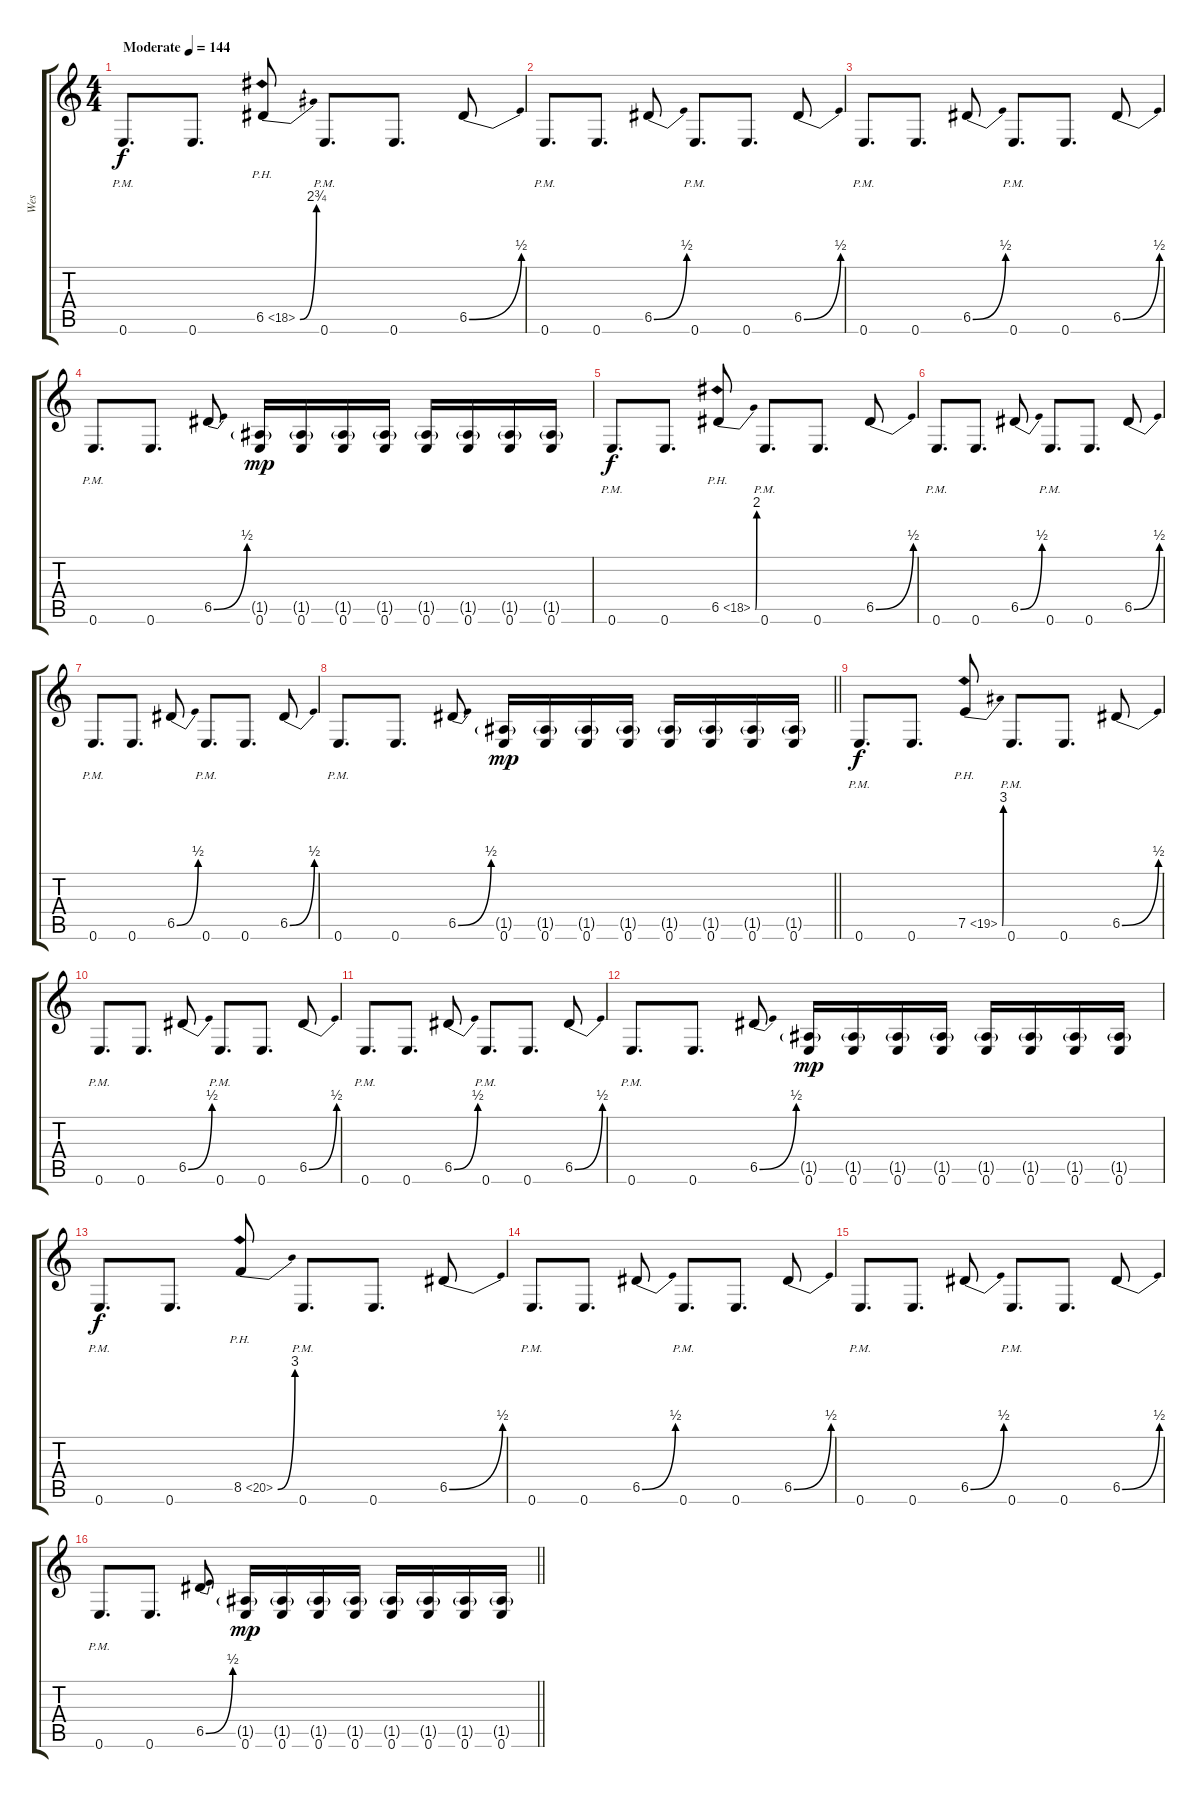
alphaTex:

\track ("Wes" "Wes") {instrument overdrivenguitar}
\staff {score tabs}
\tuning (E4 B3 G3 D3 A2 E2) {hide}
\ts (4 4)
\tempo (144 "Moderate")
\clef g2
\ks c
0.6{pm}.8{d dy f instrument overdrivenguitar} 0.6.8{d} 6.5{be (bend 0 0 60 11) ph 12}.8 0.6{pm}.8{d} 0.6.8{d} 6.5{be (bend 0 0 60 2)}.8 |
0.6{pm}.8{d} 0.6.8{d} 6.5{be (bend 0 0 60 2)}.8 0.6{pm}.8{d} 0.6.8{d} 6.5{be (bend 0 0 60 2)}.8 |
0.6{pm}.8{d} 0.6.8{d} 6.5{be (bend 0 0 60 2)}.8 0.6{pm}.8{d} 0.6.8{d} 6.5{be (bend 0 0 60 2)}.8 |
0.6{pm}.8{d} 0.6.8{d} 6.5{be (bend 0 0 60 2)}.8 (1.5{g} 0.6).16{dy mp} (1.5{g} 0.6).16 (1.5{g} 0.6).16 (1.5{g} 0.6).16 (1.5{g} 0.6).16 (1.5{g} 0.6).16 (1.5{g} 0.6).16 (1.5{g} 0.6).16 |
0.6{pm}.8{d dy f} 0.6.8{d} 6.5{be (bend 0 0 60 8) ph 12}.8 0.6{pm}.8{d} 0.6.8{d} 6.5{be (bend 0 0 60 2)}.8 |
0.6{pm}.8{d} 0.6.8{d} 6.5{be (bend 0 0 60 2)}.8 0.6{pm}.8{d} 0.6.8{d} 6.5{be (bend 0 0 60 2)}.8 |
0.6{pm}.8{d} 0.6.8{d} 6.5{be (bend 0 0 60 2)}.8{txt ""} 0.6{pm}.8{d} 0.6.8{d} 6.5{be (bend 0 0 60 2)}.8 |
\barLineRight lightlight
0.6{pm}.8{d} 0.6.8{d} 6.5{be (bend 0 0 60 2)}.8 (1.5{g} 0.6).16{dy mp} (1.5{g} 0.6).16 (1.5{g} 0.6).16 (1.5{g} 0.6).16 (1.5{g} 0.6).16 (1.5{g} 0.6).16 (1.5{g} 0.6).16 (1.5{g} 0.6).16 |
0.6{pm}.8{d dy f} 0.6.8{d} 7.5{be (bend 0 0 60 12) ph 12}.8 0.6{pm}.8{d} 0.6.8{d} 6.5{be (bend 0 0 60 2)}.8 |
0.6{pm}.8{d} 0.6.8{d} 6.5{be (bend 0 0 60 2)}.8 0.6{pm}.8{d} 0.6.8{d} 6.5{be (bend 0 0 60 2)}.8 |
0.6{pm}.8{d} 0.6.8{d} 6.5{be (bend 0 0 60 2)}.8 0.6{pm}.8{d} 0.6.8{d} 6.5{be (bend 0 0 60 2)}.8 |
0.6{pm}.8{d} 0.6.8{d} 6.5{be (bend 0 0 60 2)}.8 (1.5{g} 0.6).16{dy mp} (1.5{g} 0.6).16 (1.5{g} 0.6).16 (1.5{g} 0.6).16 (1.5{g} 0.6).16 (1.5{g} 0.6).16 (1.5{g} 0.6).16 (1.5{g} 0.6).16 |
0.6{pm}.8{d dy f} 0.6.8{d} 8.5{be (bend 0 0 60 12) ph 12}.8 0.6{pm}.8{d} 0.6.8{d} 6.5{be (bend 0 0 60 2)}.8 |
0.6{pm}.8{d} 0.6.8{d} 6.5{be (bend 0 0 60 2)}.8 0.6{pm}.8{d} 0.6.8{d} 6.5{be (bend 0 0 60 2)}.8 |
0.6{pm}.8{d} 0.6.8{d} 6.5{be (bend 0 0 60 2)}.8 0.6{pm}.8{d} 0.6.8{d} 6.5{be (bend 0 0 60 2)}.8 |
\barLineRight lightlight
0.6{pm}.8{d} 0.6.8{d} 6.5{be (bend 0 0 60 2)}.8 (1.5{g} 0.6).16{dy mp} (1.5{g} 0.6).16 (1.5{g} 0.6).16 (1.5{g} 0.6).16 (1.5{g} 0.6).16 (1.5{g} 0.6).16 (1.5{g} 0.6).16 (1.5{g} 0.6).16
